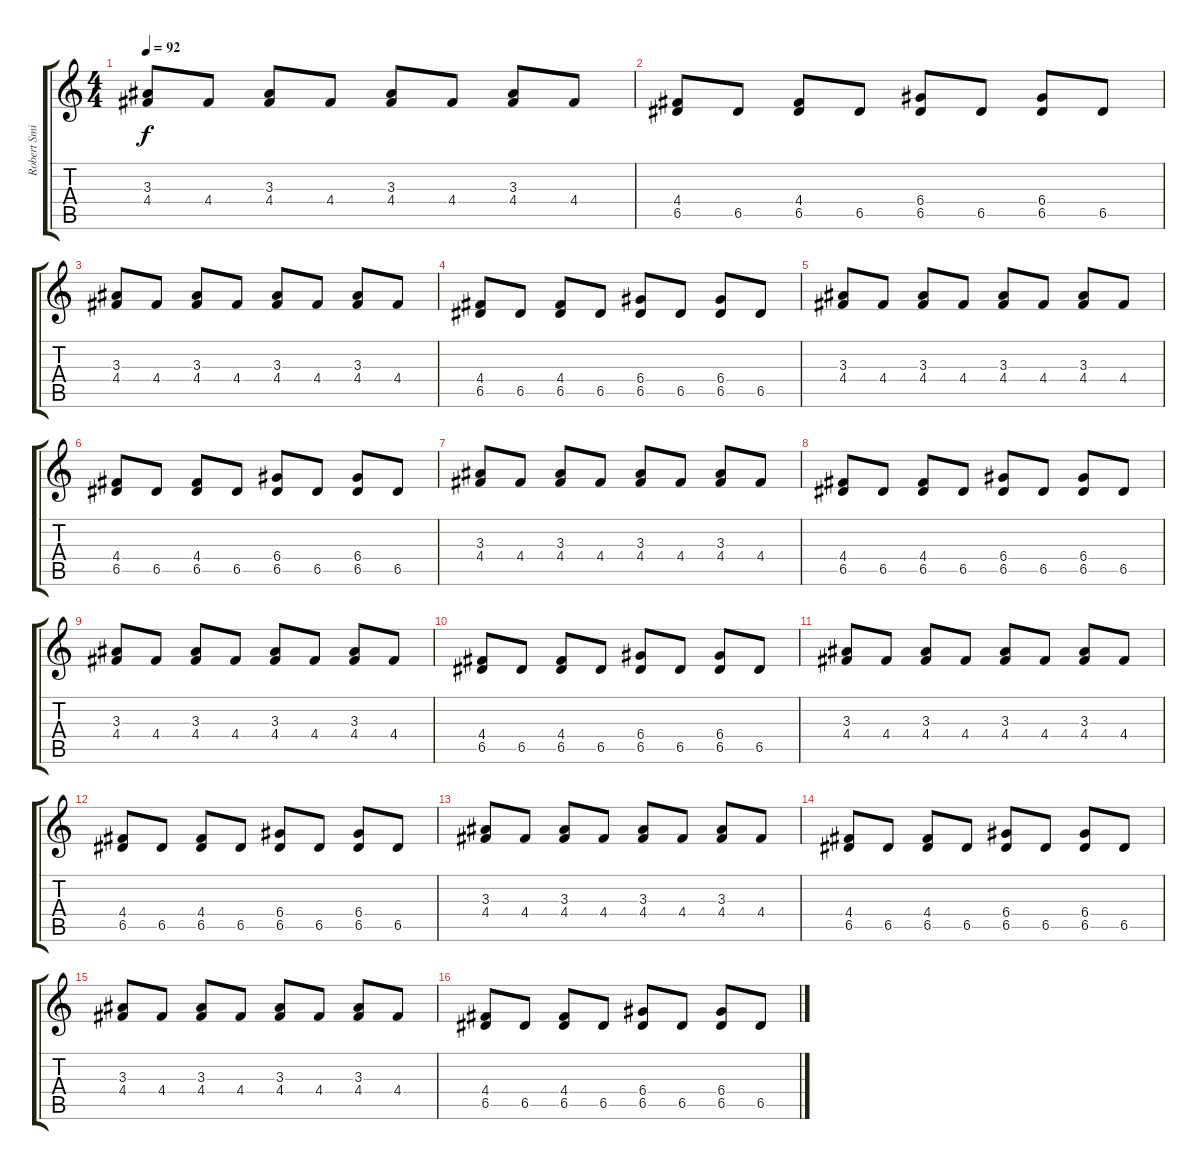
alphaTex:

\track ("Robert Smith " "Robert Smi") {instrument acousticguitarnylon}
\staff {score tabs}
\tuning (E4 B3 G3 D3 A2 E2) {hide}
\ts (4 4)
\tempo 92
\clef g2
\ks c
(3.3 4.4).8{dy f} 4.4.8 (3.3 4.4).8 4.4.8 (3.3 4.4).8 4.4.8 (3.3 4.4).8 4.4.8 |
(4.4 6.5).8 6.5.8 (4.4 6.5).8 6.5.8 (6.4 6.5).8 6.5.8 (6.4 6.5).8 6.5.8 |
(3.3 4.4).8 4.4.8 (3.3 4.4).8 4.4.8 (3.3 4.4).8 4.4.8 (3.3 4.4).8 4.4.8 |
(4.4 6.5).8 6.5.8 (4.4 6.5).8 6.5.8 (6.4 6.5).8 6.5.8 (6.4 6.5).8 6.5.8 |
(3.3 4.4).8 4.4.8 (3.3 4.4).8 4.4.8 (3.3 4.4).8 4.4.8 (3.3 4.4).8 4.4.8 |
(4.4 6.5).8 6.5.8 (4.4 6.5).8 6.5.8 (6.4 6.5).8 6.5.8 (6.4 6.5).8 6.5.8 |
(3.3 4.4).8 4.4.8 (3.3 4.4).8 4.4.8 (3.3 4.4).8 4.4.8 (3.3 4.4).8 4.4.8 |
(4.4 6.5).8 6.5.8 (4.4 6.5).8 6.5.8 (6.4 6.5).8 6.5.8 (6.4 6.5).8 6.5.8 |
(3.3 4.4).8 4.4.8 (3.3 4.4).8 4.4.8 (3.3 4.4).8 4.4.8 (3.3 4.4).8 4.4.8 |
(4.4 6.5).8 6.5.8 (4.4 6.5).8 6.5.8 (6.4 6.5).8 6.5.8 (6.4 6.5).8 6.5.8 |
(3.3 4.4).8 4.4.8 (3.3 4.4).8 4.4.8 (3.3 4.4).8 4.4.8 (3.3 4.4).8 4.4.8 |
(4.4 6.5).8 6.5.8 (4.4 6.5).8 6.5.8 (6.4 6.5).8 6.5.8 (6.4 6.5).8 6.5.8 |
(3.3 4.4).8 4.4.8 (3.3 4.4).8 4.4.8 (3.3 4.4).8 4.4.8 (3.3 4.4).8 4.4.8 |
(4.4 6.5).8 6.5.8 (4.4 6.5).8 6.5.8 (6.4 6.5).8 6.5.8 (6.4 6.5).8 6.5.8 |
(3.3 4.4).8 4.4.8 (3.3 4.4).8 4.4.8 (3.3 4.4).8 4.4.8 (3.3 4.4).8 4.4.8 |
(4.4 6.5).8 6.5.8 (4.4 6.5).8 6.5.8 (6.4 6.5).8 6.5.8 (6.4 6.5).8 6.5.8
